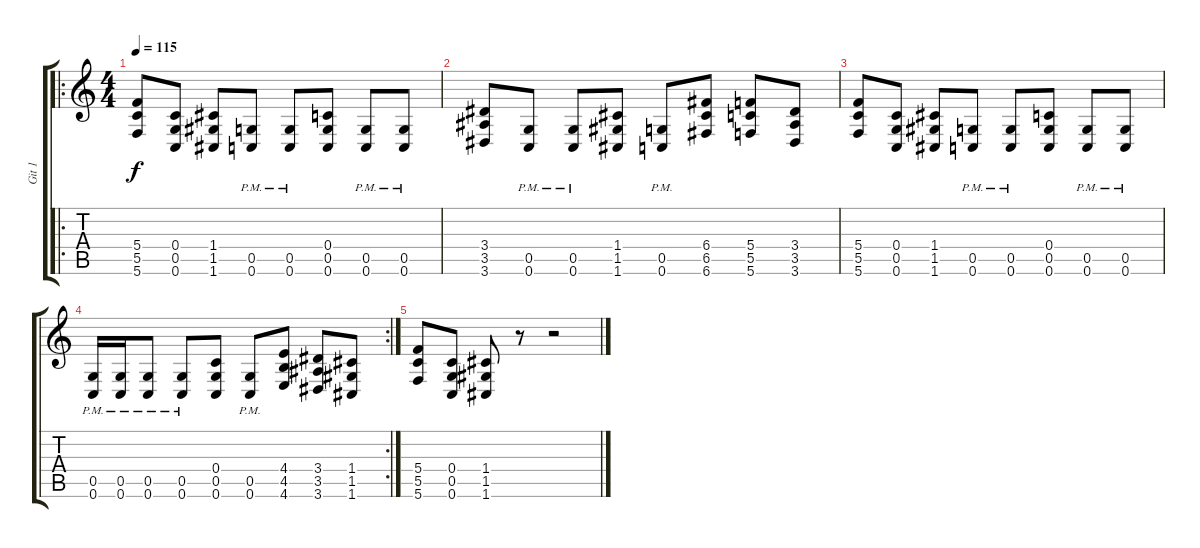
\track ("Git 1" "Git 1") {instrument distortionguitar}
\staff {score tabs}
\tuning (D4 A3 F3 C3 G2 C2) {hide}
\ro
\ts (4 4)
\tempo 115
\clef g2
\ks c
(5.4 5.5 5.6).8{dy f} (0.4 0.5 0.6).8 (1.4 1.5 1.6).8 (0.5{pm} 0.6{pm}).8 (0.5{pm} 0.6{pm}).8 (0.4 0.5 0.6).8 (0.5{pm} 0.6{pm}).8 (0.5{pm} 0.6{pm}).8 |
(3.4 3.5 3.6).8 (0.5{pm} 0.6{pm}).8 (0.5{pm} 0.6{pm}).8 (1.4 1.5 1.6).8 (0.5{pm} 0.6{pm}).8 (6.4 6.5 6.6).8 (5.4 5.5 5.6).8 (3.4 3.5 3.6).8 |
(5.4 5.5 5.6).8 (0.4 0.5 0.6).8 (1.4 1.5 1.6).8 (0.5{pm} 0.6{pm}).8 (0.5{pm} 0.6{pm}).8 (0.4 0.5 0.6).8 (0.5{pm} 0.6{pm}).8 (0.5{pm} 0.6{pm}).8 |
\rc 2
(0.5{pm} 0.6{pm}).16 (0.5{pm} 0.6{pm}).16 (0.5{pm} 0.6{pm}).8 (0.5{pm} 0.6{pm}).8 (0.4 0.5 0.6).8 (0.5{pm} 0.6{pm}).8 (4.4 4.5 4.6).8 (3.4 3.5 3.6).8 (1.4 1.5 1.6).8 |
(5.4 5.5 5.6).8 (0.4 0.5 0.6).8 (1.4 1.5 1.6).8 r.8 r.2
